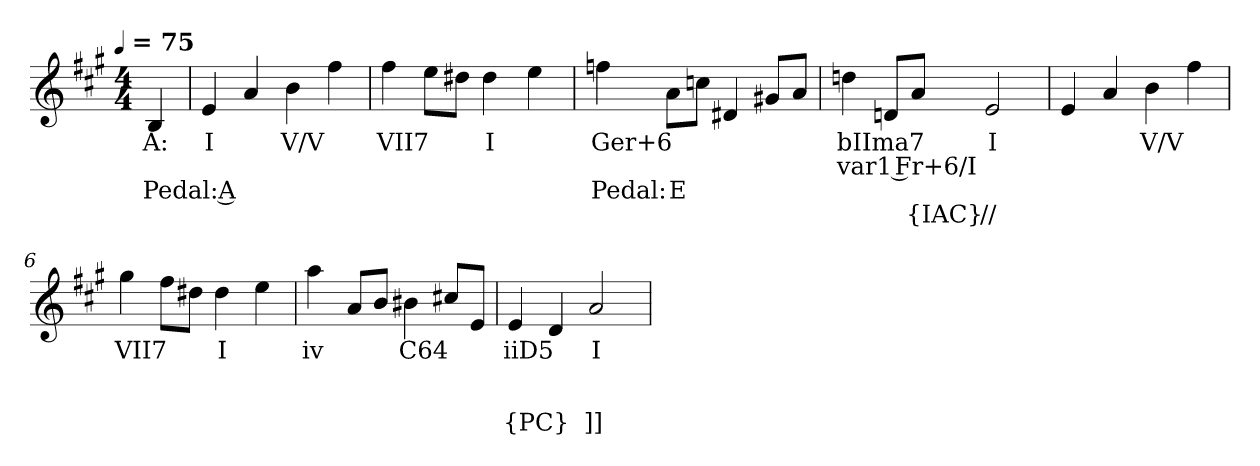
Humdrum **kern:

**kern	**text	**text	**text	**text
*part1	*part1	*part1	*part1	*part1
*staff1	*staff1	*staff1	*staff1	*staff1
*clefG2	*	*	*	*
*k[f#c#g#]	*	*	*	*
*A:	*	*	*	*
!!LO:TX:omd:t=[quarter] = 75
*M4/4	*	*	*	*
*MM75	*	*	*	*
=	=	=	=	=
4B	A:	.	Pedal: A	.
=1	=1	=1	=1	=1
4e	I	.	.	.
4a	.	.	.	.
4b	V/V	.	.	.
4ff#	.	.	.	.
=2	=2	=2	=2	=2
4ff#	VII7	.	.	.
8eeL	.	.	.	.
8dd#XJ	.	.	.	.
4dd#	I	.	.	.
4ee	.	.	.	.
=3	=3	=3	=3	=3
4ffn	Ger+6	.	Pedal:	.
8aL	.	.	E	.
8ccnJ	.	.	.	.
4d#X	.	.	.	.
8g#XL	.	.	.	.
8aJ	.	.	.	.
=4	=4	=4	=4	=4
4ddn	bIIma7	var1 Fr+6/I	.	.
8dnL	.	.	.	.
8aJ	.	.	.	{IAC}
2e	I	.	.	//
=5	=5	=5	=5	=5
4e	.	.	.	.
4a	.	.	.	.
4b	V/V	.	.	.
4ff#	.	.	.	.
=6	=6	=6	=6	=6
4gg#	VII7	.	.	.
8ff#L	.	.	.	.
8dd#XJ	.	.	.	.
4dd#	I	.	.	.
4ee	.	.	.	.
=7	=7	=7	=7	=7
4aa	iv	.	.	.
8aL	.	.	.	.
8bJ	.	.	.	.
4b#X	C64	.	.	.
8cc#XL	.	.	.	.
8eJ	.	.	.	.
=8	=8	=8	=8	=8
4e	iiD5	.	.	{PC}
4d	.	.	.	.
2a	I	.	.	]]
=	=	=	=	=
*-	*-	*-	*-	*-
